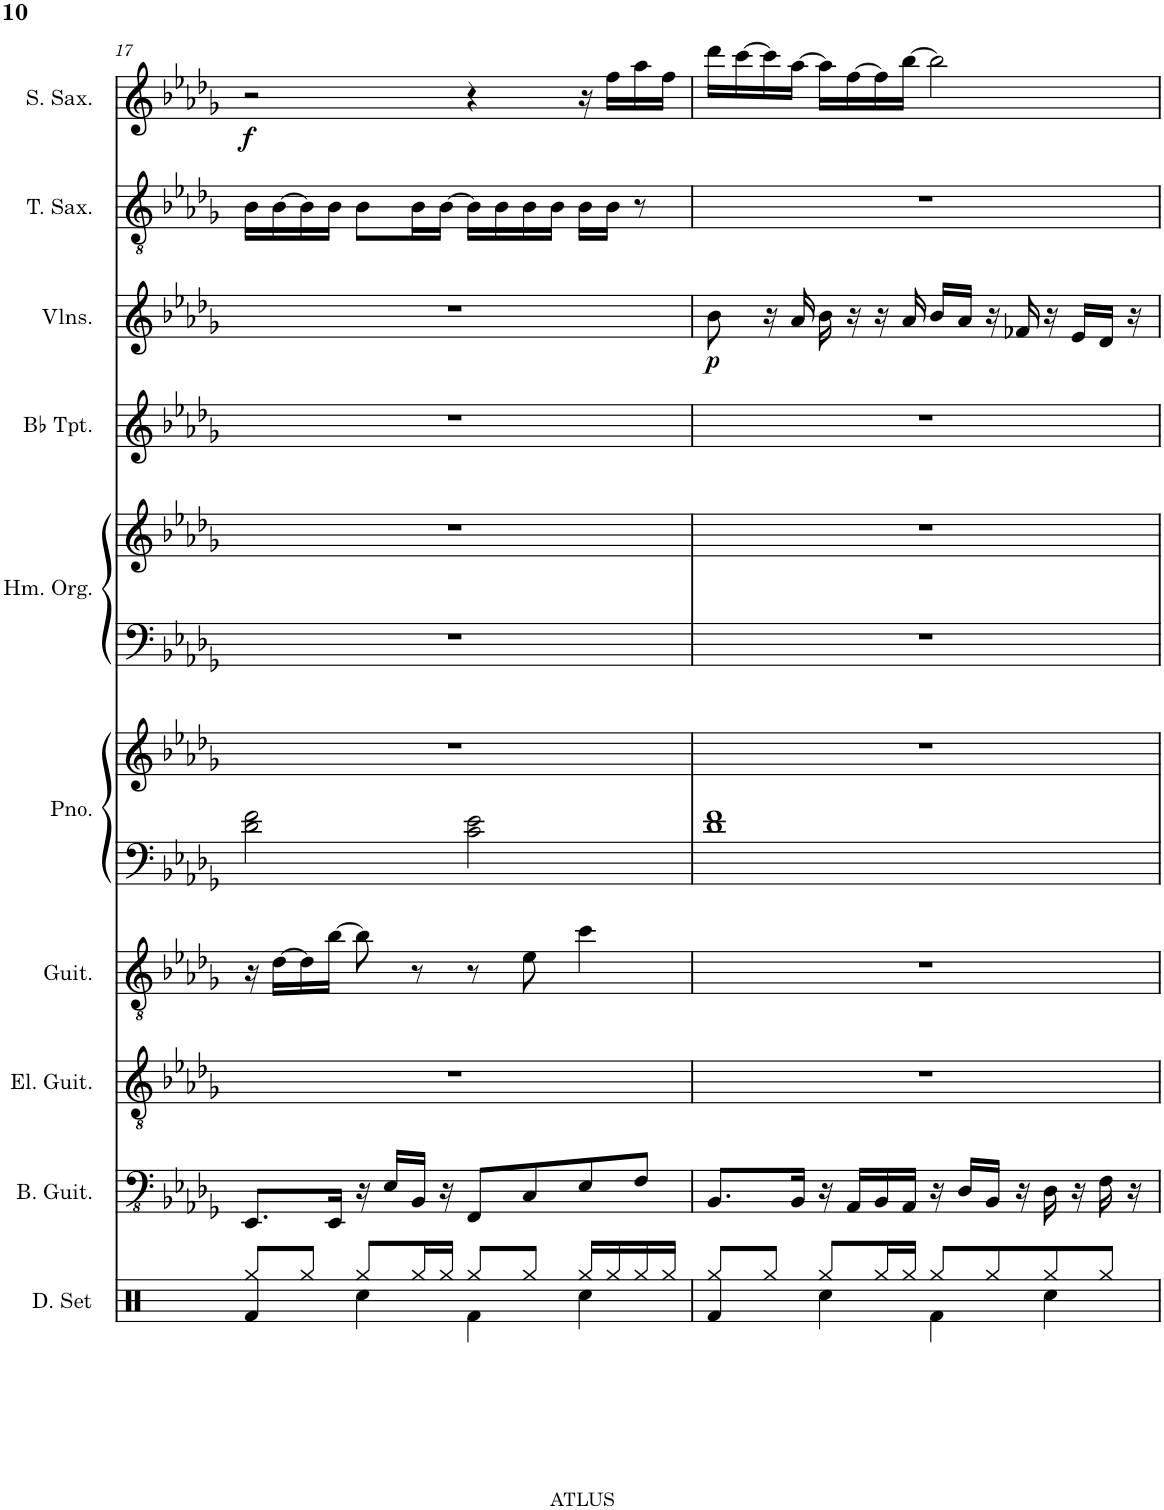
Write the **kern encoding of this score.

**kern	**kern	**kern	**kern	**kern	**kern	**kern	**kern	**kern	**kern	**dynam	**kern	**kern	**dynam
*part10	*part9	*part8	*part7	*part6	*part6	*part5	*part5	*part4	*part3	*part3	*part2	*part1	*part1
*staff12	*staff11	*staff10	*staff9	*staff8	*staff7	*staff6	*staff5	*staff4	*staff3	*staff3	*staff2	*staff1	*staff1
*I"Drumset	*I"Bass Guitar	*I"Electric Guitar	*I"Acoustic Guitar	*I"Piano	*	*I"Hammond Organ	*	*I"Bb Trumpet	*I"Violins	*	*I"Tenor Saxophone	*I"Soprano Saxophone	*
*I'D. Set	*I'B. Guit.	*I'El. Guit.	*I'Guit.	*I'Pno.	*	*I'Hm. Org.	*	*I'Bb Tpt.	*I'Vlns.	*	*I'T. Sax.	*I'S. Sax.	*
!!LO:PB:g=z
*clefX	*clefFv4	*clefGv2	*clefGv2	*clefF4	*clefG2	*clefF4	*clefG2	*clefG2	*clefG2	*	*clefGv2	*clefG2	*
*	*	*	*	*	*	*	*	*ITrd1c2	*	*	*ITrd8c14	*ITrd1c2	*
*k[]	*k[b-e-a-d-g-]	*k[b-e-a-d-g-]	*k[b-e-a-d-g-]	*k[b-e-a-d-g-]	*k[b-e-a-d-g-]	*k[b-e-a-d-g-]	*k[b-e-a-d-g-]	*k[b-e-a-d-g-]	*k[b-e-a-d-g-]	*	*k[b-e-a-d-g-]	*k[b-e-a-d-g-]	*
*M4/4	*M4/4	*M4/4	*M4/4	*M4/4	*M4/4	*M4/4	*M4/4	*M4/4	*M4/4	*	*M4/4	*M4/4	*
=17	=17	=17	=17	=17	=17	=17	=17	=17	=17	=17	=17	=17	=17
*^	*	*	*	*	*	*	*	*	*	*	*	*	*
!	!	!	!	!	!	!	!	!	!	!	!	!	!	!LO:DY:b
4Rf/	8Rgg/L	8.EEE-/L	1r	16r	2d-\ 2f\	1r	1r	1r	1r	1r	.	16B-\LL	2r	f
.	.	.	.	[16d-\LL	.	.	.	.	.	.	.	[16B-\	.	.
.	8Rgg/J	.	.	16d-\]	.	.	.	.	.	.	.	16B-\]	.	.
.	.	16EEE-/Jk	.	[16b-\JJ	.	.	.	.	.	.	.	16B-\JJ	.	.
8Rgg/L	4Rcc\	16r	.	8b-\]	.	.	.	.	.	.	.	8B-\L	.	.
.	.	16EE-/LL	.	.	.	.	.	.	.	.	.	.	.	.
16Rgg/L	.	16BBB-/JJ	.	8r	.	.	.	.	.	.	.	16B-\L	.	.
16Rgg/JJ	.	16r	.	.	.	.	.	.	.	.	.	[16B-\JJ	.	.
8Rgg/L	4Rf\	8FFF/L	.	8r	2c\ 2e-\	.	.	.	.	.	.	16B-\LL]	4r	.
.	.	.	.	.	.	.	.	.	.	.	.	16B-\	.	.
8Rgg/J	.	8CC/	.	8e-\	.	.	.	.	.	.	.	16B-\	.	.
.	.	.	.	.	.	.	.	.	.	.	.	16B-\JJ	.	.
16Rgg/LL	4Rcc\	8EE-/	.	4cc\	.	.	.	.	.	.	.	16B-\LL	16r	.
16Rgg/	.	.	.	.	.	.	.	.	.	.	.	16B-\JJ	16ff\LL	.
16Rgg/	.	8FF/J	.	.	.	.	.	.	.	.	.	8r	16aa-\	.
16Rgg/JJ	.	.	.	.	.	.	.	.	.	.	.	.	16ff\JJ	.
=18	=18	=18	=18	=18	=18	=18	=18	=18	=18	=18	=18	=18	=18	=18
!	!	!	!	!	!	!	!	!	!	!	!LO:DY:b	!	!	!
4Rf/	8Rgg/L	8.BBB-/L	1r	1r	1d- 1f	1r	1r	1r	1r	8b-\	p	1r	16ddd-\LL	.
.	.	.	.	.	.	.	.	.	.	.	.	.	[16ccc\	.
.	8Rgg/J	.	.	.	.	.	.	.	.	16r	.	.	16ccc\]	.
.	.	16BBB-/Jk	.	.	.	.	.	.	.	16a-/	.	.	[16aa-\JJ	.
8Rgg/L	4Rcc\	16r	.	.	.	.	.	.	.	16b-\	.	.	16aa-\LL]	.
.	.	16AAA-/LL	.	.	.	.	.	.	.	16r	.	.	[16ff\	.
16Rgg/L	.	16BBB-/	.	.	.	.	.	.	.	16r	.	.	16ff\]	.
16Rgg/JJ	.	16AAA-/JJ	.	.	.	.	.	.	.	16a-/	.	.	[16bb-\JJ	.
8Rgg/L	4Rf\	16r	.	.	.	.	.	.	.	16b-/LL	.	.	2bb-\]	.
.	.	16DD-/LL	.	.	.	.	.	.	.	16a-/JJ	.	.	.	.
8Rgg/	.	16BBB-/JJ	.	.	.	.	.	.	.	16r	.	.	.	.
.	.	16r	.	.	.	.	.	.	.	16f-X/	.	.	.	.
8Rgg/	4Rcc\	16DD-\	.	.	.	.	.	.	.	16r	.	.	.	.
.	.	16r	.	.	.	.	.	.	.	16e-/LL	.	.	.	.
8Rgg/J	.	16FF\	.	.	.	.	.	.	.	16d-/JJ	.	.	.	.
.	.	16r	.	.	.	.	.	.	.	16r	.	.	.	.
*v	*v	*	*	*	*	*	*	*	*	*	*	*	*	*
=	=	=	=	=	=	=	=	=	=	=	=	=	=
*-	*-	*-	*-	*-	*-	*-	*-	*-	*-	*-	*-	*-	*-
